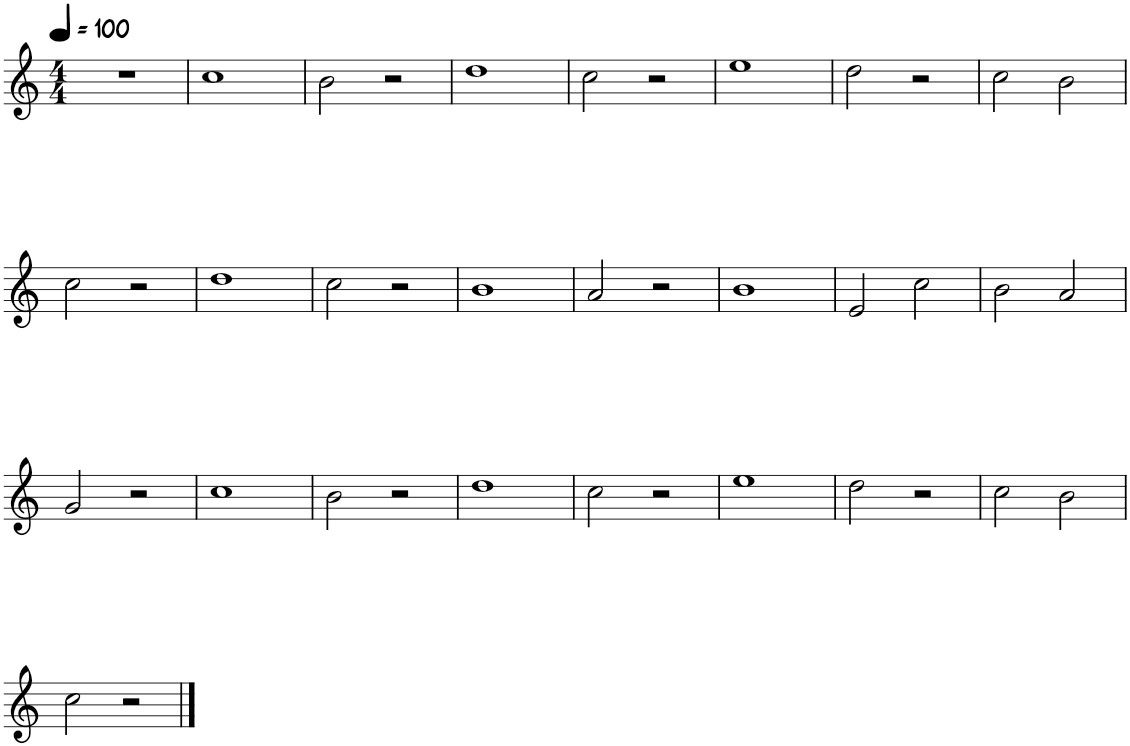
**kern
*part1
*staff1
*I"Piano
*I'Pno.
*clefG2
*k[]
*M4/4
*MM100
=1
1r
=2
1cc
=3
2b\
2r
=4
1dd
=5
2cc\
2r
=6
1ee
=7
2dd\
2r
=8
2cc\
2b\
!!LO:LB:g=z
=9
2cc\
2r
=10
1dd
=11
2cc\
2r
=12
1b
=13
2a/
2r
=14
1b
=15
2e/
2cc\
=16
2b\
2a/
!!LO:LB:g=z
=17
2g/
2r
=18
1cc
=19
2b\
2r
=20
1dd
=21
2cc\
2r
=22
1ee
=23
2dd\
2r
=24
2cc\
2b\
!!LO:LB:g=z
=25
2cc\
2r
==
*-
